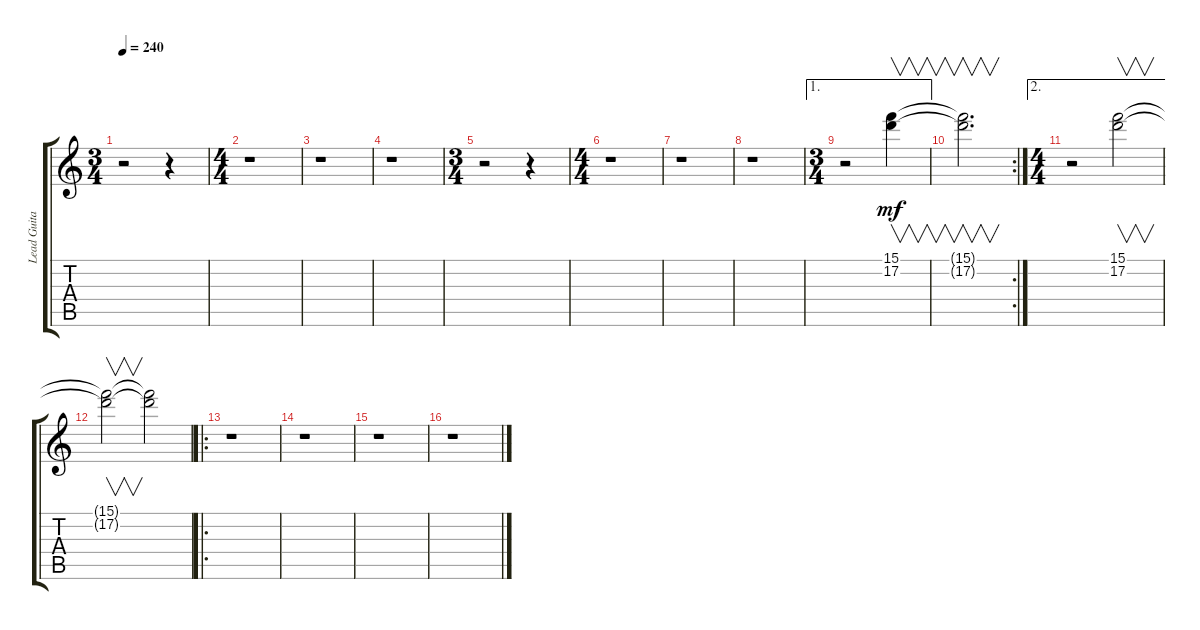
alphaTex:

\track ("Lead Guitar 1" "Lead Guita") {instrument overdrivenguitar}
\staff {score tabs}
\tuning (D4 A3 F3 C3 G2 D2) {hide}
\ts (3 4)
\tempo 240
\clef g2
\ks c
r.2{dy mf} r.4 |
\ts (4 4)
r.1 |
r.1 |
r.1 |
\ts (3 4)
r.2 r.4 |
\ts (4 4)
r.1 |
r.1 |
r.1 |
\ae 1
\ts (3 4)
r.2 (15.1 17.2).4{v} |
\rc 2
(15.1{t} 17.2{t}).2{v d} |
\ae 2
\ts (4 4)
r.2 (15.1 17.2).2{v} |
(15.1{t} 17.2{t}).2{v} (15.1{t} 17.2{t}).2 |
\ro
r.1 |
r.1 |
r.1 |
r.1
